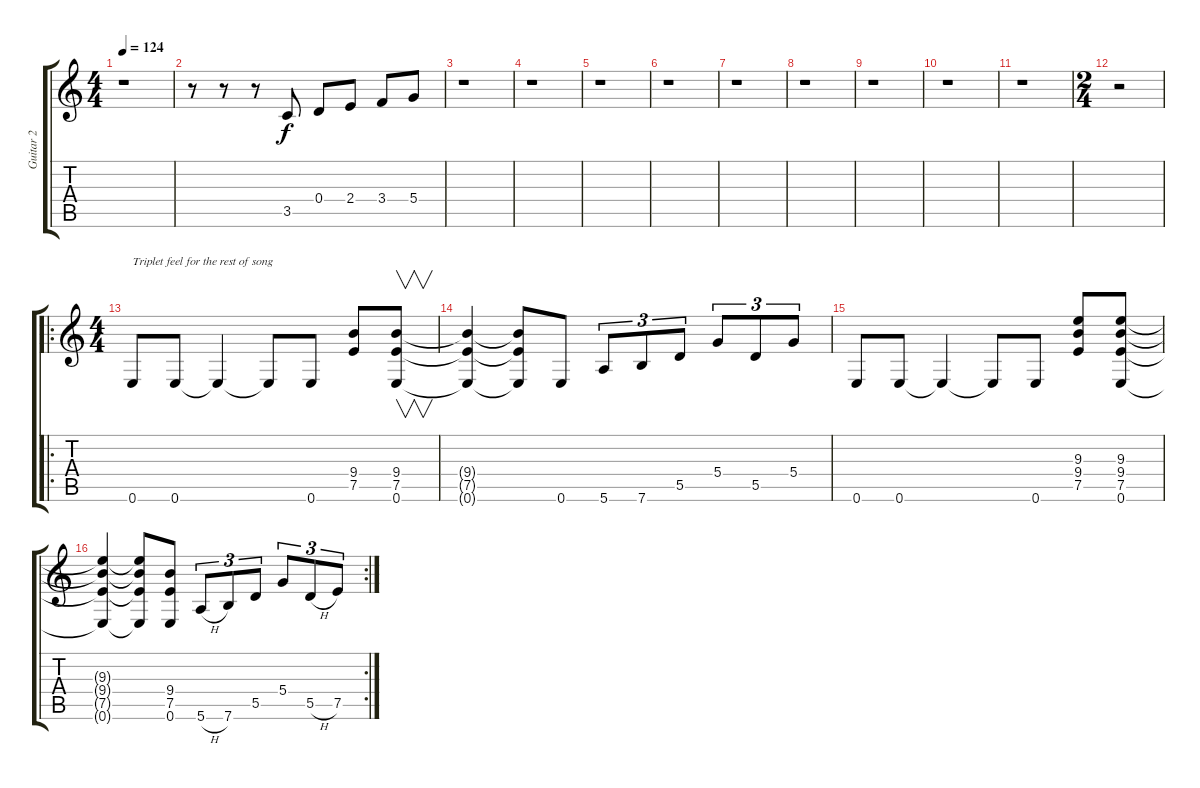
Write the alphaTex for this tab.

\track ("Guitar 2" "Guitar 2") {instrument distortionguitar}
\staff {score tabs}
\tuning (E4 B3 G3 D3 A2 E2) {hide}
\ts (4 4)
\tempo 124
\clef g2
\ks c
r.1{dy f} |
r.8 r.8 r.8 3.5.8 0.4.8 2.4.8 3.4.8 5.4.8 |
r.1 |
r.1 |
r.1 |
r.1 |
r.1 |
r.1 |
r.1 |
r.1 |
r.1 |
\ts (2 4)
r.2 |
\ro
\ts (4 4)
0.6.8{txt "Triplet feel for the rest of song"} 0.6.8 0.6{t}.4 0.6{t}.8 0.6.8 (9.4 7.5).8 (9.4 7.5 0.6).8{v} |
(9.4{t} 7.5{t} 0.6{t}).4 (9.4{t} 7.5{t} 0.6{t}).8 0.6.8 5.6.8{tu (3 2)} 7.6.8{tu (3 2)} 5.5.8{tu (3 2)} 5.4.8{tu (3 2)} 5.5.8{tu (3 2)} 5.4.8{tu (3 2)} |
0.6.8 0.6.8 0.6{t}.4 0.6{t}.8 0.6.8 (9.3 9.4 7.5).8 (9.3 9.4 7.5 0.6).8 |
\rc 2
(9.3{t} 9.4{t} 7.5{t} 0.6{t}).4 (9.3{t} 9.4{t} 7.5{t} 0.6{t}).8 (9.4 7.5 0.6).8 5.6{h}.8{tu (3 2)} 7.6.8{tu (3 2)} 5.5.8{tu (3 2)} 5.4.8{tu (3 2)} 5.5{h}.8{tu (3 2)} 7.5.8{tu (3 2)}
